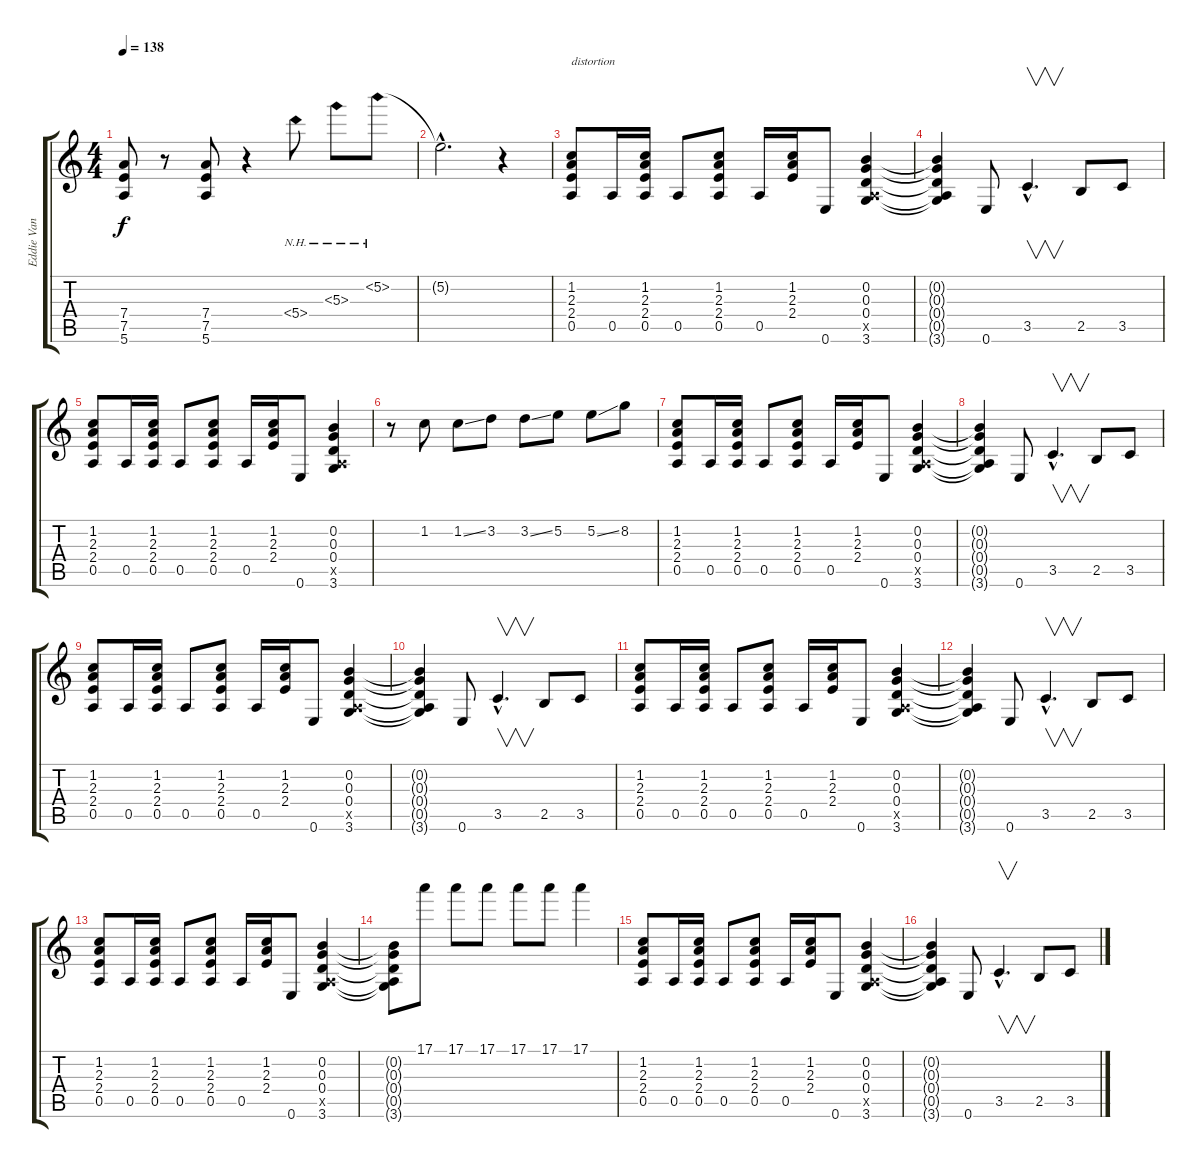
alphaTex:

\track ("Eddie Van Halen (Guitar)" "Eddie Van ") {instrument distortionguitar}
\staff {score tabs}
\tuning (E4 B3 G3 D3 A2 E2) {hide}
\ts (4 4)
\tempo 138
\clef g2
\ks c
(7.4 7.5 5.6).8{dy f} r.8 (7.4 7.5 5.6).8 r.4 5.4{nh}.8 5.3{nh}.8 5.2{nh}.8 |
5.2{hac t}.2{d} r.4 |
(1.2 2.3 2.4 0.5).8{txt "distortion" instrument distortionguitar} 0.5.16 (1.2 2.3 2.4 0.5).16 0.5.8 (1.2 2.3 2.4 0.5).8 0.5.16 (1.2 2.3 2.4).16 0.6.8 (0.2 0.3 0.4 0.5{x} 3.6).4 |
(0.2{t} 0.3{t} 0.4{t} 0.5{t} 3.6{t}).4 0.6.8 3.5{hac}.4{v d} 2.5.8 3.5.8 |
(1.2 2.3 2.4 0.5).8 0.5.16 (1.2 2.3 2.4 0.5).16 0.5.8 (1.2 2.3 2.4 0.5).8 0.5.16 (1.2 2.3 2.4).16 0.6.8 (0.2 0.3 0.4 0.5{x} 3.6).4 |
r.8 1.2.8 1.2{ss}.8 3.2.8 3.2{ss}.8 5.2.8 5.2{ss}.8 8.2.8 |
(1.2 2.3 2.4 0.5).8 0.5.16 (1.2 2.3 2.4 0.5).16 0.5.8 (1.2 2.3 2.4 0.5).8 0.5.16 (1.2 2.3 2.4).16 0.6.8 (0.2 0.3 0.4 0.5{x} 3.6).4 |
(0.2{t} 0.3{t} 0.4{t} 0.5{t} 3.6{t}).4 0.6.8 3.5{hac}.4{v d} 2.5.8 3.5.8 |
(1.2 2.3 2.4 0.5).8 0.5.16 (1.2 2.3 2.4 0.5).16 0.5.8 (1.2 2.3 2.4 0.5).8 0.5.16 (1.2 2.3 2.4).16 0.6.8 (0.2 0.3 0.4 0.5{x} 3.6).4 |
(0.2{t} 0.3{t} 0.4{t} 0.5{t} 3.6{t}).4 0.6.8 3.5{hac}.4{v d} 2.5.8 3.5.8 |
(1.2 2.3 2.4 0.5).8 0.5.16 (1.2 2.3 2.4 0.5).16 0.5.8 (1.2 2.3 2.4 0.5).8 0.5.16 (1.2 2.3 2.4).16 0.6.8 (0.2 0.3 0.4 0.5{x} 3.6).4 |
(0.2{t} 0.3{t} 0.4{t} 0.5{t} 3.6{t}).4 0.6.8 3.5{hac}.4{v d} 2.5.8 3.5.8 |
(1.2 2.3 2.4 0.5).8 0.5.16 (1.2 2.3 2.4 0.5).16 0.5.8 (1.2 2.3 2.4 0.5).8 0.5.16 (1.2 2.3 2.4).16 0.6.8 (0.2 0.3 0.4 0.5{x} 3.6).4 |
(0.2{t} 0.3{t} 0.4{t} 0.5{t} 3.6{t}).8 17.1.8 17.1.8 17.1.8 17.1.8 17.1.8 17.1.4 |
(1.2 2.3 2.4 0.5).8 0.5.16 (1.2 2.3 2.4 0.5).16 0.5.8 (1.2 2.3 2.4 0.5).8 0.5.16 (1.2 2.3 2.4).16 0.6.8 (0.2 0.3 0.4 0.5{x} 3.6).4 |
(0.2{t} 0.3{t} 0.4{t} 0.5{t} 3.6{t}).4 0.6.8 3.5{hac}.4{v d} 2.5.8 3.5.8
